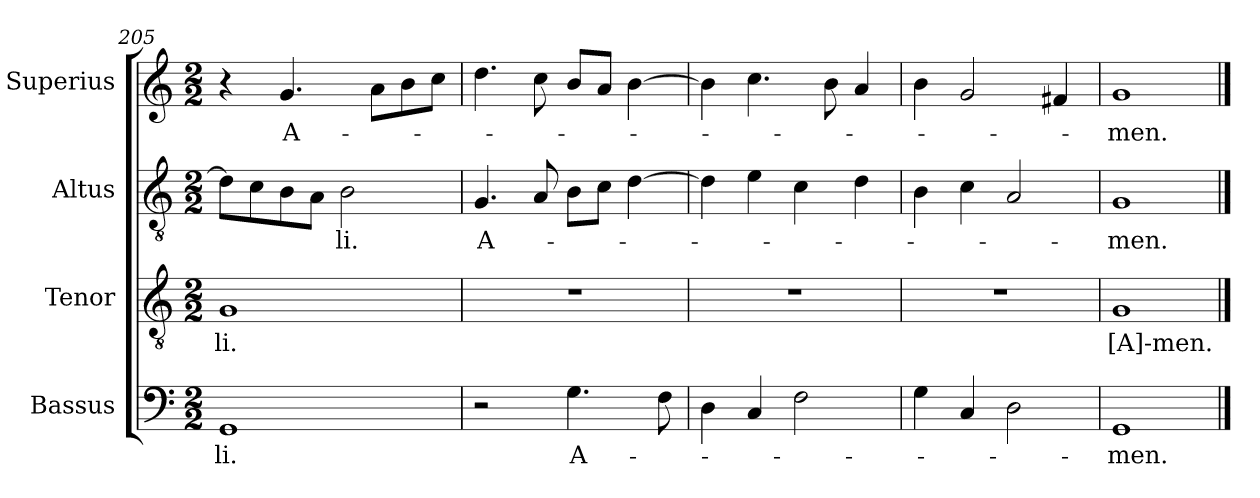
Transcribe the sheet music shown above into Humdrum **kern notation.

**kern	**text	**kern	**text	**kern	**text	**kern	**text
*part4	*part4	*part3	*part3	*part2	*part2	*part1	*part1
*staff4	*staff4	*staff3	*staff3	*staff2	*staff2	*staff1	*staff1
*I"Bassus	*	*I"Tenor	*	*I"Altus	*	*I"Superius	*
*I'B	*	*I'T	*	*I'A	*	*I'S	*
*clefF4	*	*clefGv2	*	*clefGv2	*	*clefG2	*
*k[]	*	*k[]	*	*k[]	*	*k[]	*
*M2/2	*	*M2/2	*	*M2/2	*	*M2/2	*
=205	=205	=205	=205	=205	=205	=205	=205
1GG	-li.	1G	-li.	8dL]	.	4r	.
.	.	.	.	8c	.	.	.
.	.	.	.	8B	.	4.g	A-
.	.	.	.	8AJ	.	.	.
.	.	.	.	2B	-li.	.	.
.	.	.	.	.	.	8aL	.
.	.	.	.	.	.	8b	.
.	.	.	.	.	.	8ccJ	.
=206	=206	=206	=206	=206	=206	=206	=206
2r	.	1r	.	4.G	A-	4.dd	.
.	.	.	.	8A	.	8cc	.
4.G	A-	.	.	8BL	.	8bL	.
.	.	.	.	8cJ	.	8aJ	.
.	.	.	.	[4d	.	[4b	.
8F	.	.	.	.	.	.	.
=207	=207	=207	=207	=207	=207	=207	=207
4D	.	1r	.	4d]	.	4b]	.
4C	.	.	.	4e	.	4.cc	.
2F	.	.	.	4c	.	.	.
.	.	.	.	.	.	8b	.
.	.	.	.	4d	.	4a	.
=208	=208	=208	=208	=208	=208	=208	=208
4G	.	1r	.	4B	.	4b	.
4C	.	.	.	4c	.	2g	.
2D	.	.	.	2A	.	.	.
.	.	.	.	.	.	4f#X	.
=209	=209	=209	=209	=209	=209	=209	=209
1GG	-men.	1G	[A]-men.	1G	-men.	1g	-men.
==	==	==	==	==	==	==	==
*-	*-	*-	*-	*-	*-	*-	*-
